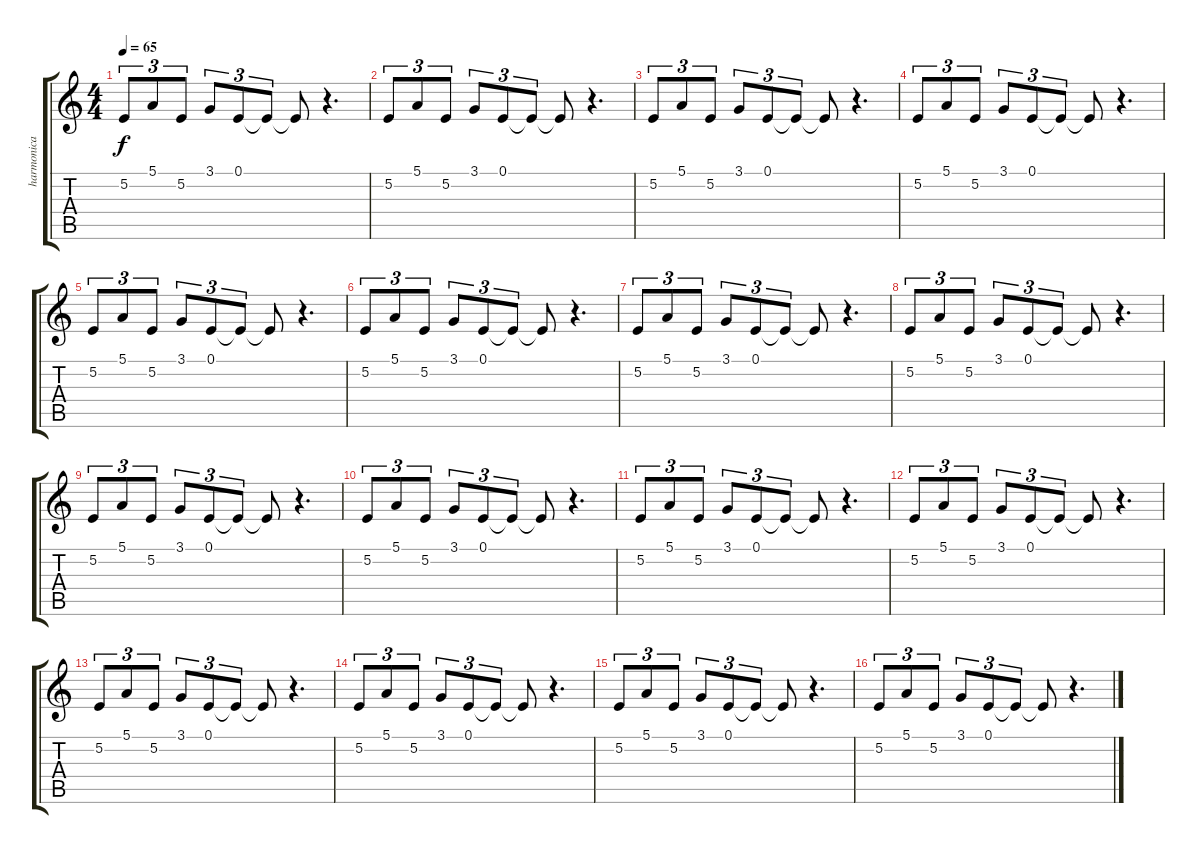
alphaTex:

\track ("harmonica" "harmonica") {instrument harmonica}
\staff {score tabs}
\tuning (E4 B3 G3 D3 A2 E2) {hide}
\ts (4 4)
\tempo 65
\clef g2
\ks c
5.2.8{tu (3 2) dy f} 5.1.8{tu (3 2)} 5.2.8{tu (3 2)} 3.1.8{tu (3 2)} 0.1.8{tu (3 2)} 0.1{t}.8{tu (3 2)} 0.1{t}.8 r.4{d} |
5.2.8{tu (3 2)} 5.1.8{tu (3 2)} 5.2.8{tu (3 2)} 3.1.8{tu (3 2)} 0.1.8{tu (3 2)} 0.1{t}.8{tu (3 2)} 0.1{t}.8 r.4{d} |
5.2.8{tu (3 2)} 5.1.8{tu (3 2)} 5.2.8{tu (3 2)} 3.1.8{tu (3 2)} 0.1.8{tu (3 2)} 0.1{t}.8{tu (3 2)} 0.1{t}.8 r.4{d} |
5.2.8{tu (3 2)} 5.1.8{tu (3 2)} 5.2.8{tu (3 2)} 3.1.8{tu (3 2)} 0.1.8{tu (3 2)} 0.1{t}.8{tu (3 2)} 0.1{t}.8 r.4{d} |
5.2.8{tu (3 2)} 5.1.8{tu (3 2)} 5.2.8{tu (3 2)} 3.1.8{tu (3 2)} 0.1.8{tu (3 2)} 0.1{t}.8{tu (3 2)} 0.1{t}.8 r.4{d} |
5.2.8{tu (3 2)} 5.1.8{tu (3 2)} 5.2.8{tu (3 2)} 3.1.8{tu (3 2)} 0.1.8{tu (3 2)} 0.1{t}.8{tu (3 2)} 0.1{t}.8 r.4{d} |
5.2.8{tu (3 2)} 5.1.8{tu (3 2)} 5.2.8{tu (3 2)} 3.1.8{tu (3 2)} 0.1.8{tu (3 2)} 0.1{t}.8{tu (3 2)} 0.1{t}.8 r.4{d} |
5.2.8{tu (3 2)} 5.1.8{tu (3 2)} 5.2.8{tu (3 2)} 3.1.8{tu (3 2)} 0.1.8{tu (3 2)} 0.1{t}.8{tu (3 2)} 0.1{t}.8 r.4{d} |
5.2.8{tu (3 2)} 5.1.8{tu (3 2)} 5.2.8{tu (3 2)} 3.1.8{tu (3 2)} 0.1.8{tu (3 2)} 0.1{t}.8{tu (3 2)} 0.1{t}.8 r.4{d} |
5.2.8{tu (3 2)} 5.1.8{tu (3 2)} 5.2.8{tu (3 2)} 3.1.8{tu (3 2)} 0.1.8{tu (3 2)} 0.1{t}.8{tu (3 2)} 0.1{t}.8 r.4{d} |
5.2.8{tu (3 2)} 5.1.8{tu (3 2)} 5.2.8{tu (3 2)} 3.1.8{tu (3 2)} 0.1.8{tu (3 2)} 0.1{t}.8{tu (3 2)} 0.1{t}.8 r.4{d} |
5.2.8{tu (3 2)} 5.1.8{tu (3 2)} 5.2.8{tu (3 2)} 3.1.8{tu (3 2)} 0.1.8{tu (3 2)} 0.1{t}.8{tu (3 2)} 0.1{t}.8 r.4{d} |
5.2.8{tu (3 2)} 5.1.8{tu (3 2)} 5.2.8{tu (3 2)} 3.1.8{tu (3 2)} 0.1.8{tu (3 2)} 0.1{t}.8{tu (3 2)} 0.1{t}.8 r.4{d} |
5.2.8{tu (3 2)} 5.1.8{tu (3 2)} 5.2.8{tu (3 2)} 3.1.8{tu (3 2)} 0.1.8{tu (3 2)} 0.1{t}.8{tu (3 2)} 0.1{t}.8 r.4{d} |
5.2.8{tu (3 2)} 5.1.8{tu (3 2)} 5.2.8{tu (3 2)} 3.1.8{tu (3 2)} 0.1.8{tu (3 2)} 0.1{t}.8{tu (3 2)} 0.1{t}.8 r.4{d} |
5.2.8{tu (3 2)} 5.1.8{tu (3 2)} 5.2.8{tu (3 2)} 3.1.8{tu (3 2)} 0.1.8{tu (3 2)} 0.1{t}.8{tu (3 2)} 0.1{t}.8 r.4{d}
